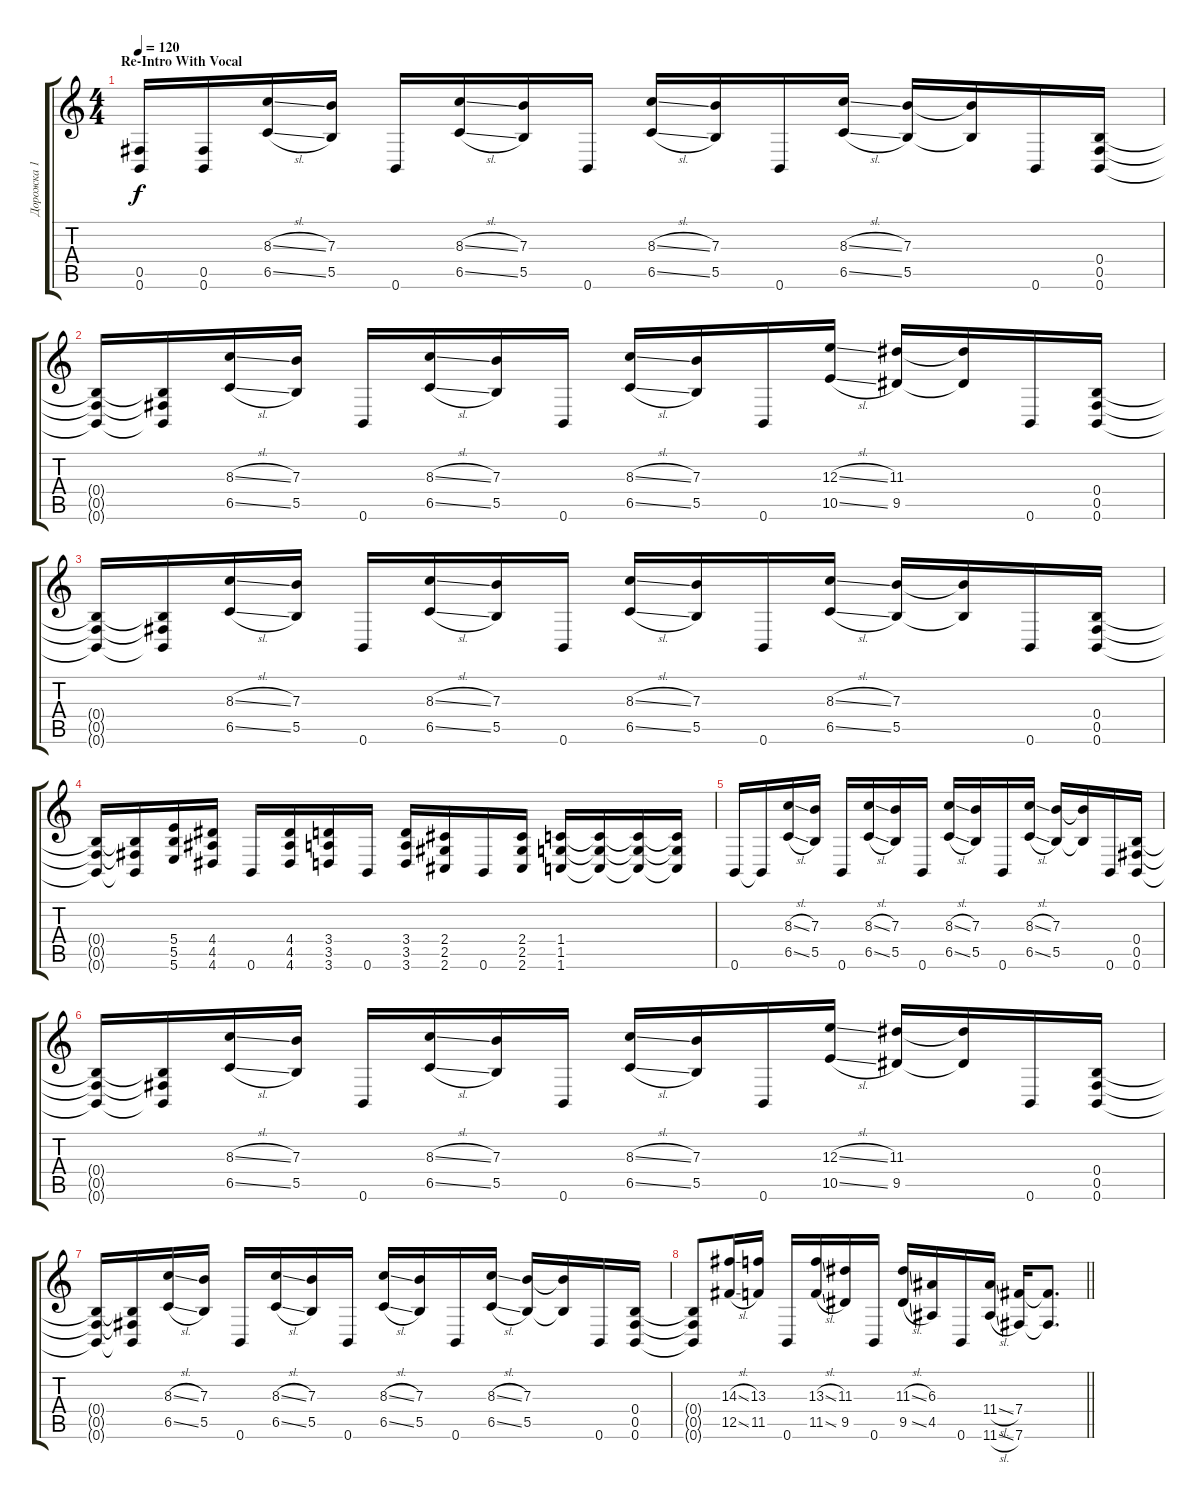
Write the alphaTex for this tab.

\track ("Дорожка 1" "Дорожка 1") {instrument distortionguitar}
\staff {score tabs}
\tuning (Db4 Ab3 E3 B2 Gb2 B1) {hide}
\ts (4 4)
\section ("" "Re-Intro With Vocal")
\tempo 120
\clef g2
\ks c
(0.5 0.6).16{dy f} (0.5 0.6).16 (8.3{sl} 6.5{sl}).16 (7.3 5.5).16 0.6.16 (8.3{sl} 6.5{sl}).16 (7.3 5.5).16 0.6.16 (8.3{sl} 6.5{sl}).16 (7.3 5.5).16 0.6.16 (8.3{sl} 6.5{sl}).16 (7.3 5.5).16 (7.3{t} 5.5{t}).16 0.6.16 (0.4 0.5 0.6).16 |
(0.4{t} 0.5{t} 0.6{t}).16 (0.4{t} 0.5{t} 0.6{t}).16 (8.3{sl} 6.5{sl}).16 (7.3 5.5).16 0.6.16 (8.3{sl} 6.5{sl}).16 (7.3 5.5).16 0.6.16 (8.3{sl} 6.5{sl}).16 (7.3 5.5).16 0.6.16 (12.3{sl} 10.5{sl}).16 (11.3 9.5).16 (11.3{t} 9.5{t}).16 0.6.16 (0.4 0.5 0.6).16 |
(0.4{t} 0.5{t} 0.6{t}).16 (0.4{t} 0.5{t} 0.6{t}).16 (8.3{sl} 6.5{sl}).16 (7.3 5.5).16 0.6.16 (8.3{sl} 6.5{sl}).16 (7.3 5.5).16 0.6.16 (8.3{sl} 6.5{sl}).16 (7.3 5.5).16 0.6.16 (8.3{sl} 6.5{sl}).16 (7.3 5.5).16 (7.3{t} 5.5{t}).16 0.6.16 (0.4 0.5 0.6).16 |
(0.4{t} 0.5{t} 0.6{t}).16 (0.4{t} 0.5{t} 0.6{t}).16 (5.4 5.5 5.6).16 (4.4 4.5 4.6).16 0.6.16 (4.4 4.5 4.6).16 (3.4 3.5 3.6).16 0.6.16 (3.4 3.5 3.6).16 (2.4 2.5 2.6).16 0.6.16 (2.4 2.5 2.6).16 (1.4 1.5 1.6).16 (1.4{t} 1.5{t} 1.6{t}).16 (1.4{t} 1.5{t} 1.6{t}).16 (1.4{t} 1.5{t} 1.6{t}).16 |
0.6.16 0.6{t}.16 (8.3{sl} 6.5{sl}).16 (7.3 5.5).16 0.6.16 (8.3{sl} 6.5{sl}).16 (7.3 5.5).16 0.6.16 (8.3{sl} 6.5{sl}).16 (7.3 5.5).16 0.6.16 (8.3{sl} 6.5{sl}).16 (7.3 5.5).16 (7.3{t} 5.5{t}).16 0.6.16 (0.4 0.5 0.6).16 |
(0.4{t} 0.5{t} 0.6{t}).16 (0.4{t} 0.5{t} 0.6{t}).16 (8.3{sl} 6.5{sl}).16 (7.3 5.5).16 0.6.16 (8.3{sl} 6.5{sl}).16 (7.3 5.5).16 0.6.16 (8.3{sl} 6.5{sl}).16 (7.3 5.5).16 0.6.16 (12.3{sl} 10.5{sl}).16 (11.3 9.5).16 (11.3{t} 9.5{t}).16 0.6.16 (0.4 0.5 0.6).16 |
(0.4{t} 0.5{t} 0.6{t}).16 (0.4{t} 0.5{t} 0.6{t}).16 (8.3{sl} 6.5{sl}).16 (7.3 5.5).16 0.6.16 (8.3{sl} 6.5{sl}).16 (7.3 5.5).16 0.6.16 (8.3{sl} 6.5{sl}).16 (7.3 5.5).16 0.6.16 (8.3{sl} 6.5{sl}).16 (7.3 5.5).16 (7.3{t} 5.5{t}).16 0.6.16 (0.4 0.5 0.6).16 |
\barLineRight lightlight
(0.4{t} 0.5{t} 0.6{t}).8 (14.3{sl} 12.5{sl}).16 (13.3 11.5).16 0.6.16 (13.3{sl} 11.5{sl}).16 (11.3 9.5).16 0.6.16 (11.3{sl} 9.5{sl}).16 (6.3 4.5).16 0.6.16 (11.4{sl} 11.6{sl}).16 (7.4 7.6).16 (7.4{t} 7.6{t}).8{d}
